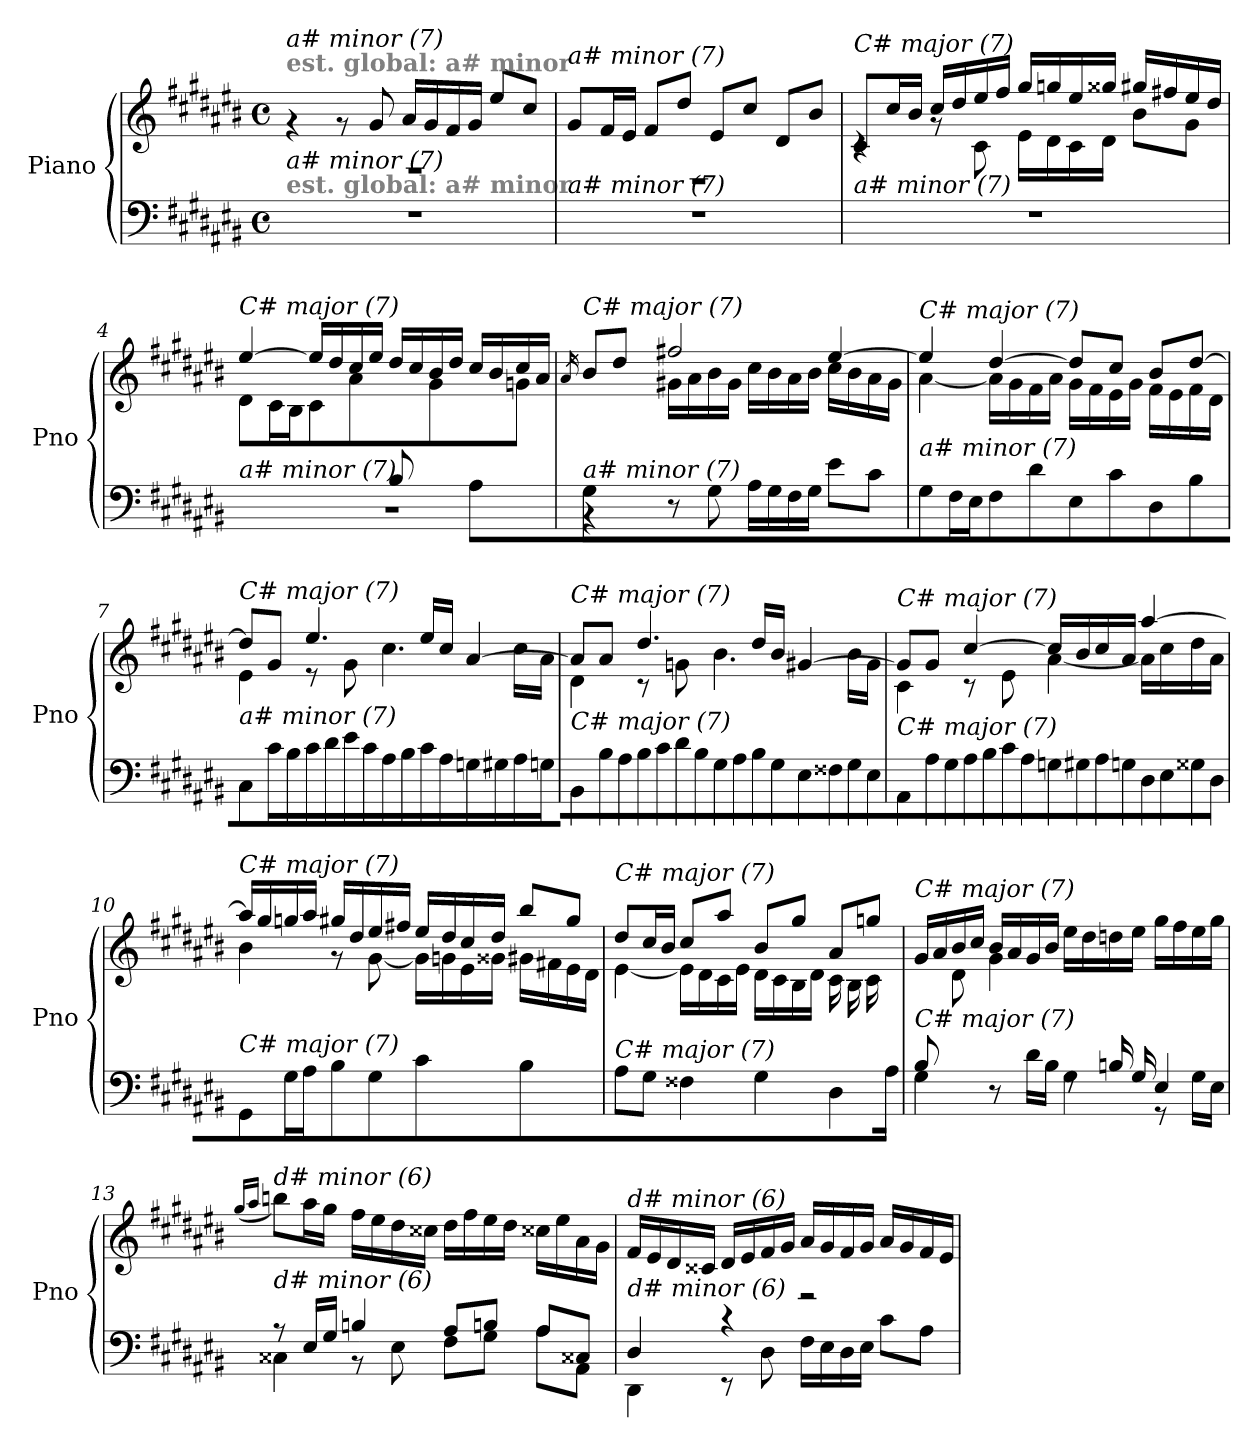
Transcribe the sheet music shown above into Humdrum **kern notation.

**kern	**kern
*part1	*part1
*staff2	*staff1
*I"Piano	*
*I'Pno	*
*clefF4	*clefG2
*k[f#c#g#d#a#e#b#]	*k[f#c#g#d#a#e#b#]
*M4/4	*M4/4
*met(c)	*met(c)
=1	=1
*	*^
!	!LO:TX:a:B:color=#808080:t=est. global&colon; a# minor	!
!	!LO:TX:i:t=a# minor (7)	!
!LO:TX:a:B:color=#808080:t=est. global&colon; a# minor	!	!
!LO:TX:i:t=a# minor (7)	!	!
1r	1rF	4rg
.	.	8rg
.	.	8g#/
.	.	16a#/LL
.	.	16g#/
.	.	16f#/
.	.	16g#/JJ
.	.	8ee#/L
.	.	8cc#/J
=2	=2	=2
!	!LO:TX:i:t=a# minor (7)	!
!LO:TX:i:t=a# minor (7)	!	!
1r	1rD	8g#/L
.	.	16f#/L
.	.	16e#/JJ
.	.	8f#/L
.	.	8dd#/J
.	.	8e#/L
.	.	8cc#/J
.	.	8d#/L
.	.	8b#/J
=3	=3	=3
!	!LO:TX:i:t=C# major (7)	!
!LO:TX:i:t=a# minor (7)	!	!
1r	8c#/L	4rc
.	16cc#/L	.
.	16b#/JJ	.
.	16cc#/LL	8rg
.	16dd#/	.
.	16ee#/	8c#\
.	16ff#/JJ	.
.	16gg#/LL	16e#\LL
.	16ggni/	16d#\
.	16ee#/	16c#\
.	16gg##i/JJ	16d#\JJ
.	16gg#/LL	8b#\L
.	16ff#X/	.
.	16ee#/	8g#\J
.	16dd#/JJ	.
!!LO:LB:g=z	!!
=4	=4	=4
*^	*	*
!	!	!LO:TX:i:t=C# major (7)	!
!LO:TX:i:t=a# minor (7)	!	!	!
2ryy	1r	[4ee#/	8d#\L
.	.	.	16c#\L
.	.	.	16B#\JJ
.	.	16ee#/LL]	8c#\L
.	.	16dd#/	.
.	.	16cc#/	8a#\J
.	.	16ee#/JJ	.
8B#/L	.	16dd#/LL	8ryy
.	.	16cc#/	.
8ryy	.	16b#/	8g#\J
.	.	16dd#/JJ	.
8A#/L	.	16cc#/LL	8ryy
.	.	16b#/	.
8ryy	.	16cc#/	8gni\J
.	.	16a#/JJ	.
=5	=5	=5	=5
.	.	16qa#/	.
!	!	!LO:TX:i:t=C# major (7)	!
!LO:TX:i:t=a# minor (7)	!	!	!
8G#/L	4rBB	8b#/L	8ryy
2..ryy	.	8dd#/J	16g#\L
.	.	.	16gni\JJ
.	8r	2ff#X/	16g#\LL
.	.	.	16a#\
.	8G#\	.	16b#\
.	.	.	16g#\JJ
.	16A#\LL	.	16cc#\LL
.	16G#\	.	16b#\
.	16F#\	.	16a#\
.	16G#\JJ	.	16b#\JJ
.	8e#\L	[4ee#/	16cc#\LL
.	.	.	16b#\
.	8c#\J	.	16a#\
.	.	.	16g#\JJ
*v	*v	*	*
=6	=6	=6
!	!LO:TX:i:t=C# major (7)	!
!LO:TX:i:t=a# minor (7)	!	!
8G#\L	4ee#/]	[4a#\
16F#\L	.	.
16E#\JJ	.	.
8F#\L	[4dd#/	16a#\LL]
.	.	16g#\
8d#\J	.	16f#\
.	.	16a#\JJ
8E#\L	8dd#/L]	16g#\LL
.	.	16f#\
8c#\J	8cc#/J	16e#\
.	.	16g#\JJ
8D#\L	8b#/L	16f#\LL
.	.	16e#\
8B#\J	[8dd#/J	16f#\
.	.	16d#\JJ
!!LO:LB:g=z	!!
=7	=7	=7
!	!LO:TX:i:t=C# major (7)	!
!LO:TX:i:t=a# minor (7)	!	!
8C#\L	8dd#/L]	4e#\
16c#\L	8g#/J	.
16B#\JJ	.	.
16c#\LL	4.ee#/	8r
16d#\	.	.
16e#\	.	8g#\
16c#\JJ	.	.
16A#\LL	.	4.cc#\
16B#\	.	.
16c#\	16ee#/LL	.
16A#\JJ	16cc#/JJ	.
16Gni\LL	[4a#/	.
16G#\	.	.
16A#\	.	16cc#\LL
16Gni\JJ	.	16a#\JJ
=8	=8	=8
!	!LO:TX:i:t=C# major (7)	!
!LO:TX:i:t=C# major (7)	!	!
8BB#\L	8a#/L]	4d#\
16B#\L	8a#/J	.
16A#\JJ	.	.
16B#\LL	4.dd#/	8r
16c#\	.	.
16d#\	.	8gni\
16B#\JJ	.	.
16G#\LL	.	4.b#\
16A#\	.	.
16B#\	16dd#/LL	.
16G#\JJ	16b#/JJ	.
16E#\LL	[4g#/	.
16F##Xj\	.	.
16G#\	.	16b#\LL
16E#\JJ	.	16g#\JJ
=9	=9	=9
!	!LO:TX:i:t=C# major (7)	!
!LO:TX:i:t=C# major (7)	!	!
8AA#\L	8g#/L]	4c#\
16A#\L	8g#/J	.
16G#\JJ	.	.
16A#\LL	[4cc#/	8r
16B#\	.	.
16c#\	.	8e#\
16A#\JJ	.	.
16Gni\LL	16cc#/LL]	[4a#\
16G#\	16b#/	.
16A#\	16cc#/	.
16Gni\JJ	16a#/JJ	.
16D#\LL	[4aa#/	16a#\LL]
16E#\	.	16cc#\
16G##Xi\	.	16dd#\
16D#\JJ	.	16a#\JJ
!!LO:LB:g=z	!!
=10	=10	=10
!	!LO:TX:i:t=C# major (7)	!
!LO:TX:i:t=C# major (7)	!	!
8GG#\L	16aa#/LL]	4b#\
.	16gg#/	.
16G#\L	16ggni/	.
16A#\JJ	16aa#/JJ	.
8B#\L	16gg#/LL	8r
.	16dd#/	.
8G#\J	16ee#/	[8g#\
.	16ff#X/JJ	.
4c#\	16ee#/LL	16g#\LL]
.	16dd#/	16gni\
.	16cc#/	16e#\
.	16dd#/JJ	16g##i\JJ
4B#\	8bb#/L	16g#\LL
.	.	16f#X\
.	8gg#/J	16e#\
.	.	16d#\JJ
=11	=11	=11
*^	*	*
!	!	!LO:TX:i:t=C# major (7)	!
!LO:TX:i:t=C# major (7)	!	!	!
2...ryy	8A#\L	8dd#/L	[4e#\
.	8G#\J	16cc#/L	.
.	.	16b#/JJ	.
.	4F##Xj\	8cc#/L	16e#\LL]
.	.	.	16d#\
.	.	8aa#/J	16c#\
.	.	.	16e#\JJ
.	4G#\	8b#/L	16d#\LL
.	.	.	16c#\
.	.	8gg#/J	16B#\
.	.	.	16d#\JJ
.	4D#\	8a#/L	16c#\LL
.	.	.	16B#\
.	.	8ggni/J	16c#\
16A#/JJ	.	.	16ryy
=12	=12	=12	=12
!	!	!LO:TX:i:t=C# major (7)	!
!LO:TX:i:t=C# major (7)	!	!	!
8B#/L	4G#\	16g#/LL	8ryy
.	.	16a#/	.
4.ryy	.	16b#/	8d#\J
.	.	16cc#/JJ	.
.	8r	16b#/LL	4g#\
.	.	16a#/	.
.	16d#\LL	16g#/	.
.	16B#\JJ	16b#/JJ	.
8rF	4G#\	16ee#\LL	2ryy
.	.	16dd#\	.
16Bn/LL	.	16ddni\	.
16G#/JJ	.	16ee#\JJ	.
4E#/	8r	16gg#\LL	.
.	.	16ff#\	.
.	16G#\LL	16ee#\	.
.	16E#\JJ	16gg#\JJ	.
*	*	*v	*v
!!LO:LB:g=z
=13	=13	=13
.	.	(16qgg#/LL
.	.	16qaa#/JJ
!	!	!LO:TX:i:t=d# minor (6)
!LO:TX:i:t=d# minor (6)	!	!
8r	4C##X\	8bbn\L)
16E#/LL	.	16aa#\L
16G#/JJ	.	16gg#\JJ
4Bn/	8r	16ff#\LL
.	.	16ee#\
.	8E#\	16dd#\
.	.	16cc##X\JJ
8A#/L	8F#\L	16dd#\LL
.	.	16ff#\
8Bn/J	8G#\J	16ee#\
.	.	16dd#\JJ
8A#/L	8A#\L	16cc##X\LL
.	.	16ee#\
8C##X/J	8AA#\J	16a#\
.	.	16g#\JJ
=14	=14	=14
!	!	!LO:TX:i:t=d# minor (6)
!LO:TX:i:t=d# minor (6)	!	!
4D#/	4DD#\	16f#/LL
.	.	16e#/
.	.	16d#/
.	.	16c##X/JJ
4r	8r	16d#/LL
.	.	16e#/
.	8D#\	16f#/
.	.	16g#/JJ
2r	16F#\LL	16a#/LL
.	16E#\	16g#/
.	16D#\	16f#/
.	16E#\JJ	16g#/JJ
.	8c#\L	16a#/LL
.	.	16g#/
.	8A#\J	16f#/
.	.	16e#/JJ
*v	*v	*
=	=
*-	*-
